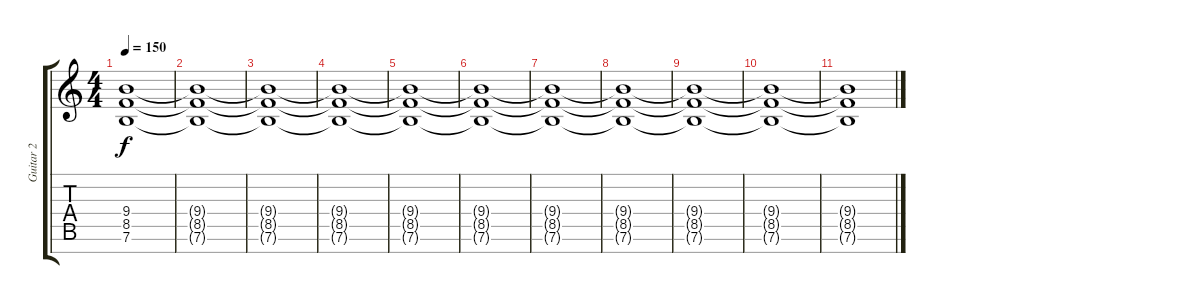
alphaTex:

\track ("Guitar 2" "Guitar 2") {instrument distortionguitar}
\staff {score tabs}
\tuning (E4 B3 G3 D3 A2 E2 B1) {hide}
\ts (4 4)
\tempo 150
\clef g2
\ks c
(9.4{t} 8.5{t} 7.6{t}).1{dy f} |
(9.4{t} 8.5{t} 7.6{t}).1 |
(9.4{t} 8.5{t} 7.6{t}).1 |
(9.4{t} 8.5{t} 7.6{t}).1 |
(9.4{t} 8.5{t} 7.6{t}).1 |
(9.4{t} 8.5{t} 7.6{t}).1 |
(9.4{t} 8.5{t} 7.6{t}).1 |
(9.4{t} 8.5{t} 7.6{t}).1 |
(9.4{t} 8.5{t} 7.6{t}).1 |
(9.4{t} 8.5{t} 7.6{t}).1 |
(9.4{t} 8.5{t} 7.6{t}).1
